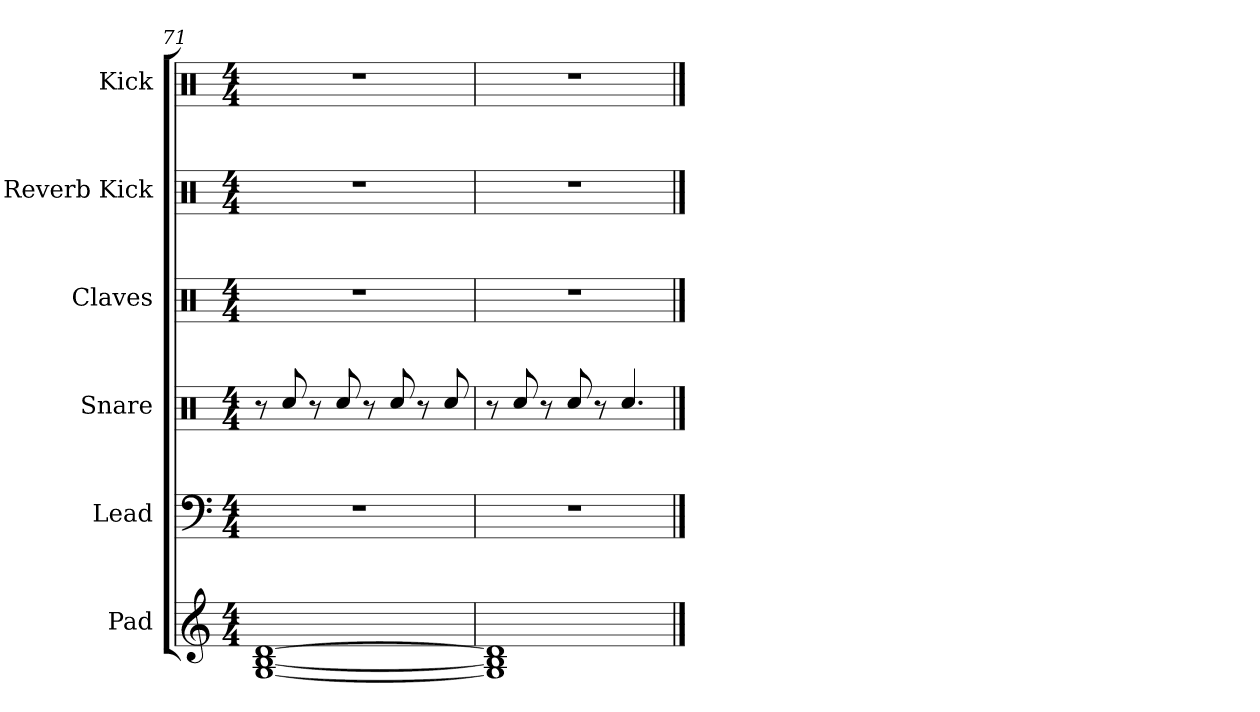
**kern	**kern	**kern	**kern	**kern	**kern
*part6	*part5	*part4	*part3	*part2	*part1
*staff6	*staff5	*staff4	*staff3	*staff2	*staff1
*I"Pad	*I"Lead	*I"Snare	*I"Claves	*I"Reverb Kick	*I"Kick
*I'Pad	*I'Lead	*I'Snare	*I'Clv.	*I'R. Kick	*I'Kick
!!LO:PB:g=z
*clefG2	*clefF4	*clefX	*clefX	*clefX	*clefX
*k[]	*k[]	*k[]	*k[]	*k[]	*k[]
*M4/4	*M4/4	*M4/4	*M4/4	*M4/4	*M4/4
=71	=71	=71	=71	=71	=71
[1G [1B [1d	1r	8r	1r	1r	1r
.	.	8Rcc/	.	.	.
.	.	8r	.	.	.
.	.	8Rcc/	.	.	.
.	.	8r	.	.	.
.	.	8Rcc/	.	.	.
.	.	8r	.	.	.
.	.	8Rcc/	.	.	.
=72	=72	=72	=72	=72	=72
1G] 1B] 1d]	1r	8r	1r	1r	1r
.	.	8Rcc/	.	.	.
.	.	8r	.	.	.
.	.	8Rcc/	.	.	.
.	.	8r	.	.	.
.	.	4.Rcc/	.	.	.
==	==	==	==	==	==
*-	*-	*-	*-	*-	*-
